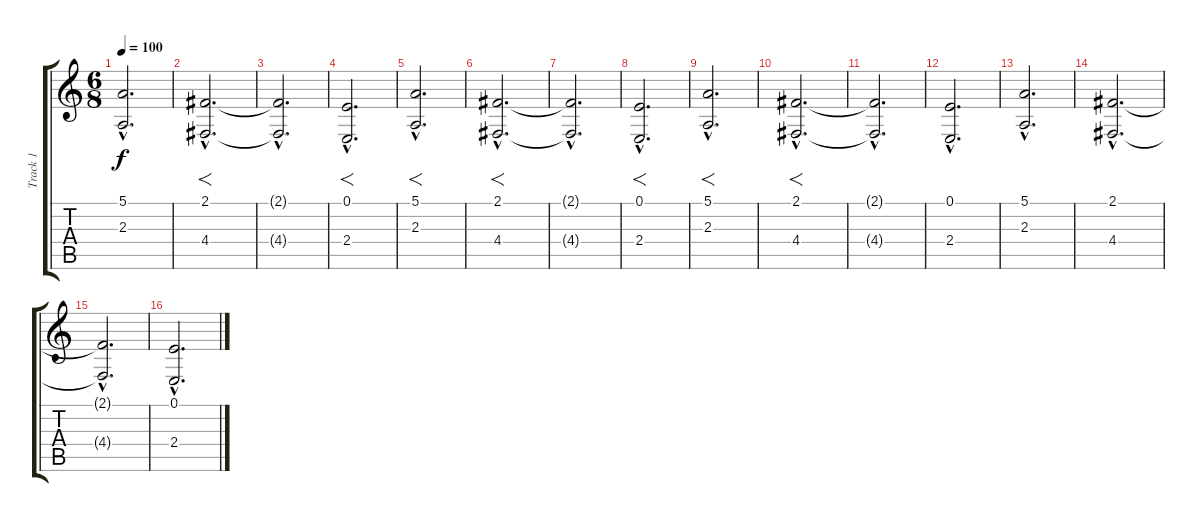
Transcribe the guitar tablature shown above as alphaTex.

\track ("Track 1" "Track 1") {instrument stringensemble1}
\staff {score tabs}
\tuning (E4 B3 G3 D3 A2 E2) {hide}
\ts (6 8)
\tempo 100
\clef g2
\ks c
(5.1{hac} 2.3{hac}).2{d dy f} |
(2.1{hac} 4.4{hac}).2{f d} |
(2.1{hac t} 4.4{hac t}).2{d} |
(0.1{hac} 2.4{hac}).2{f d} |
(5.1{hac} 2.3{hac}).2{f d} |
(2.1{hac} 4.4{hac}).2{f d} |
(2.1{hac t} 4.4{hac t}).2{d} |
(0.1{hac} 2.4{hac}).2{f d} |
(5.1{hac} 2.3{hac}).2{f d} |
(2.1{hac} 4.4{hac}).2{f d volume 4} |
(2.1{hac t} 4.4{hac t}).2{d} |
(0.1{hac} 2.4{hac}).2{d} |
(5.1{hac} 2.3{hac}).2{d} |
(2.1{hac} 4.4{hac}).2{d} |
(2.1{hac t} 4.4{hac t}).2{d} |
(0.1{hac} 2.4{hac}).2{d}
